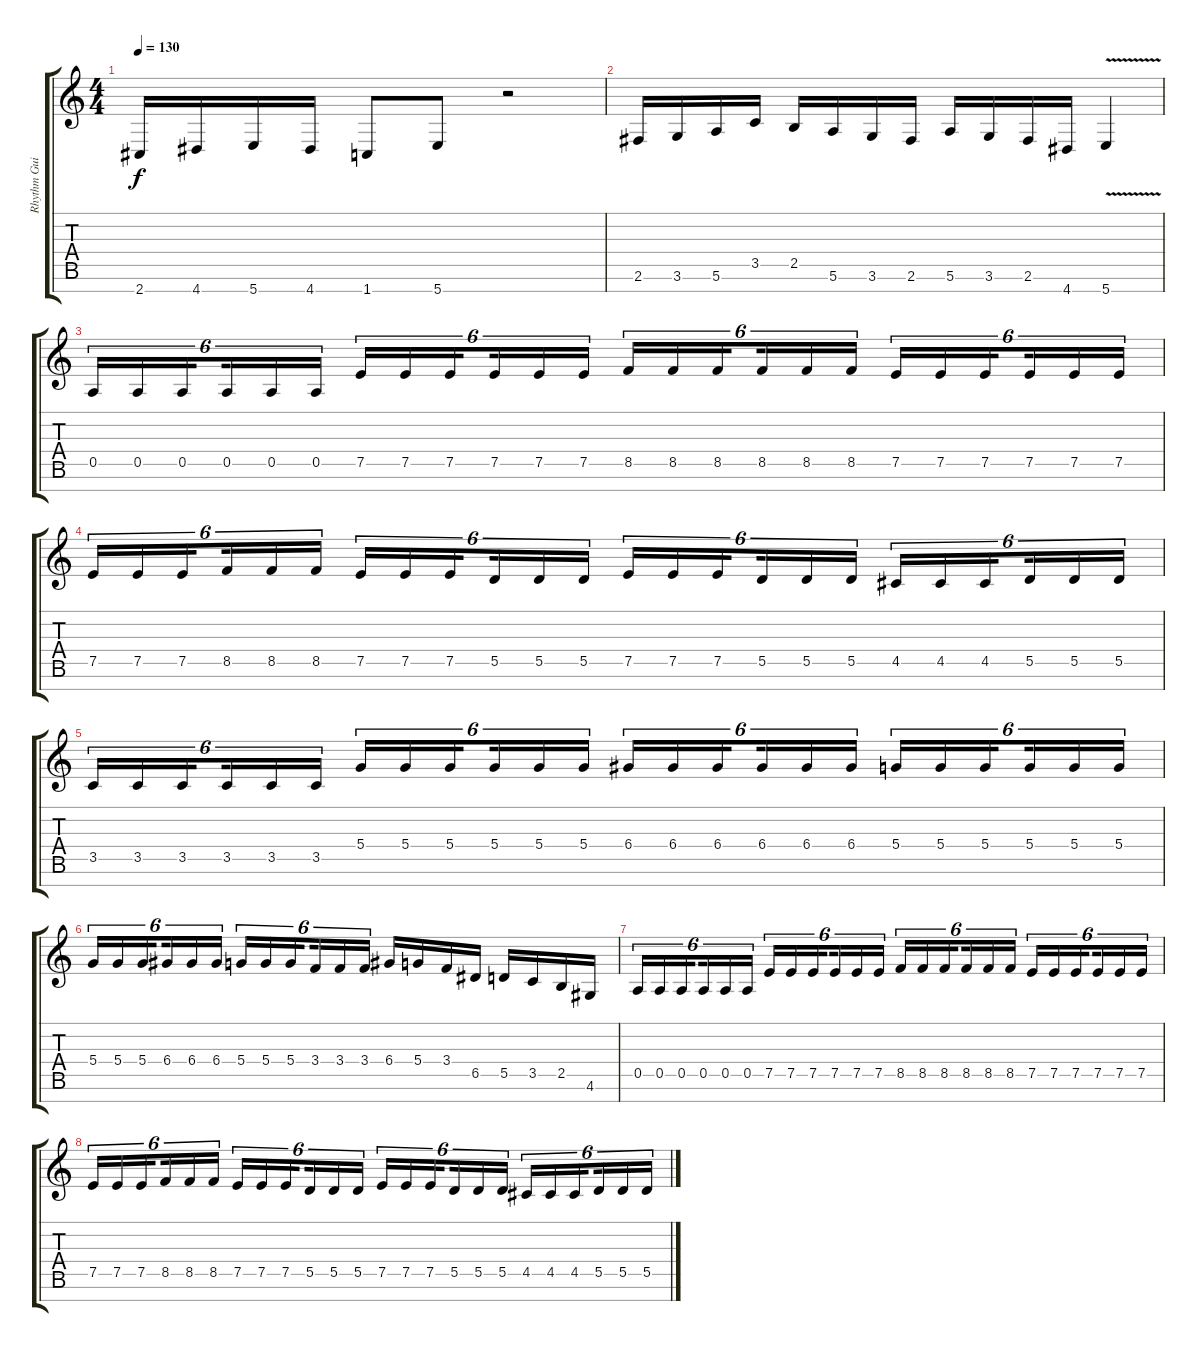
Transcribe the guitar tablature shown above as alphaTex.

\track ("Rhythm Guitar I (left)" "Rhythm Gui") {instrument distortionguitar}
\staff {score tabs}
\tuning (E4 B3 G3 D3 A2 E2 B1) {hide}
\ts (4 4)
\tempo 130
\clef g2
\ks c
2.7.16{dy f} 4.7.16 5.7.16 4.7.16 1.7.8 5.7.8 r.2 |
2.6.16 3.6.16 5.6.16 3.5.16 2.5.16 5.6.16 3.6.16 2.6.16 5.6.16 3.6.16 2.6.16 4.7.16 5.7{v}.4 |
0.5.16{tu (6 4)} 0.5.16{tu (6 4)} 0.5.16{tu (6 4) beam splitsecondary} 0.5.16{tu (6 4)} 0.5.16{tu (6 4)} 0.5.16{tu (6 4)} 7.5.16{tu (6 4)} 7.5.16{tu (6 4)} 7.5.16{tu (6 4) beam splitsecondary} 7.5.16{tu (6 4)} 7.5.16{tu (6 4)} 7.5.16{tu (6 4)} 8.5.16{tu (6 4)} 8.5.16{tu (6 4)} 8.5.16{tu (6 4) beam splitsecondary} 8.5.16{tu (6 4)} 8.5.16{tu (6 4)} 8.5.16{tu (6 4)} 7.5.16{tu (6 4)} 7.5.16{tu (6 4)} 7.5.16{tu (6 4) beam splitsecondary} 7.5.16{tu (6 4)} 7.5.16{tu (6 4)} 7.5.16{tu (6 4)} |
7.5.16{tu (6 4)} 7.5.16{tu (6 4)} 7.5.16{tu (6 4) beam splitsecondary} 8.5.16{tu (6 4)} 8.5.16{tu (6 4)} 8.5.16{tu (6 4)} 7.5.16{tu (6 4)} 7.5.16{tu (6 4)} 7.5.16{tu (6 4) beam splitsecondary} 5.5.16{tu (6 4)} 5.5.16{tu (6 4)} 5.5.16{tu (6 4)} 7.5.16{tu (6 4)} 7.5.16{tu (6 4)} 7.5.16{tu (6 4) beam splitsecondary} 5.5.16{tu (6 4)} 5.5.16{tu (6 4)} 5.5.16{tu (6 4)} 4.5.16{tu (6 4)} 4.5.16{tu (6 4)} 4.5.16{tu (6 4) beam splitsecondary} 5.5.16{tu (6 4)} 5.5.16{tu (6 4)} 5.5.16{tu (6 4)} |
3.5.16{tu (6 4)} 3.5.16{tu (6 4)} 3.5.16{tu (6 4) beam splitsecondary} 3.5.16{tu (6 4)} 3.5.16{tu (6 4)} 3.5.16{tu (6 4)} 5.4.16{tu (6 4)} 5.4.16{tu (6 4)} 5.4.16{tu (6 4) beam splitsecondary} 5.4.16{tu (6 4)} 5.4.16{tu (6 4)} 5.4.16{tu (6 4)} 6.4.16{tu (6 4)} 6.4.16{tu (6 4)} 6.4.16{tu (6 4) beam splitsecondary} 6.4.16{tu (6 4)} 6.4.16{tu (6 4)} 6.4.16{tu (6 4)} 5.4.16{tu (6 4)} 5.4.16{tu (6 4)} 5.4.16{tu (6 4) beam splitsecondary} 5.4.16{tu (6 4)} 5.4.16{tu (6 4)} 5.4.16{tu (6 4)} |
5.4.16{tu (6 4)} 5.4.16{tu (6 4)} 5.4.16{tu (6 4) beam splitsecondary} 6.4.16{tu (6 4)} 6.4.16{tu (6 4)} 6.4.16{tu (6 4)} 5.4.16{tu (6 4)} 5.4.16{tu (6 4)} 5.4.16{tu (6 4) beam splitsecondary} 3.4.16{tu (6 4)} 3.4.16{tu (6 4)} 3.4.16{tu (6 4)} 6.4.16 5.4.16 3.4.16 6.5.16 5.5.16 3.5.16 2.5.16 4.6.16 |
0.5.16{tu (6 4)} 0.5.16{tu (6 4)} 0.5.16{tu (6 4) beam splitsecondary} 0.5.16{tu (6 4)} 0.5.16{tu (6 4)} 0.5.16{tu (6 4)} 7.5.16{tu (6 4)} 7.5.16{tu (6 4)} 7.5.16{tu (6 4) beam splitsecondary} 7.5.16{tu (6 4)} 7.5.16{tu (6 4)} 7.5.16{tu (6 4)} 8.5.16{tu (6 4)} 8.5.16{tu (6 4)} 8.5.16{tu (6 4) beam splitsecondary} 8.5.16{tu (6 4)} 8.5.16{tu (6 4)} 8.5.16{tu (6 4)} 7.5.16{tu (6 4)} 7.5.16{tu (6 4)} 7.5.16{tu (6 4) beam splitsecondary} 7.5.16{tu (6 4)} 7.5.16{tu (6 4)} 7.5.16{tu (6 4)} |
7.5.16{tu (6 4)} 7.5.16{tu (6 4)} 7.5.16{tu (6 4) beam splitsecondary} 8.5.16{tu (6 4)} 8.5.16{tu (6 4)} 8.5.16{tu (6 4)} 7.5.16{tu (6 4)} 7.5.16{tu (6 4)} 7.5.16{tu (6 4) beam splitsecondary} 5.5.16{tu (6 4)} 5.5.16{tu (6 4)} 5.5.16{tu (6 4)} 7.5.16{tu (6 4)} 7.5.16{tu (6 4)} 7.5.16{tu (6 4) beam splitsecondary} 5.5.16{tu (6 4)} 5.5.16{tu (6 4)} 5.5.16{tu (6 4)} 4.5.16{tu (6 4)} 4.5.16{tu (6 4)} 4.5.16{tu (6 4) beam splitsecondary} 5.5.16{tu (6 4)} 5.5.16{tu (6 4)} 5.5.16{tu (6 4)}
